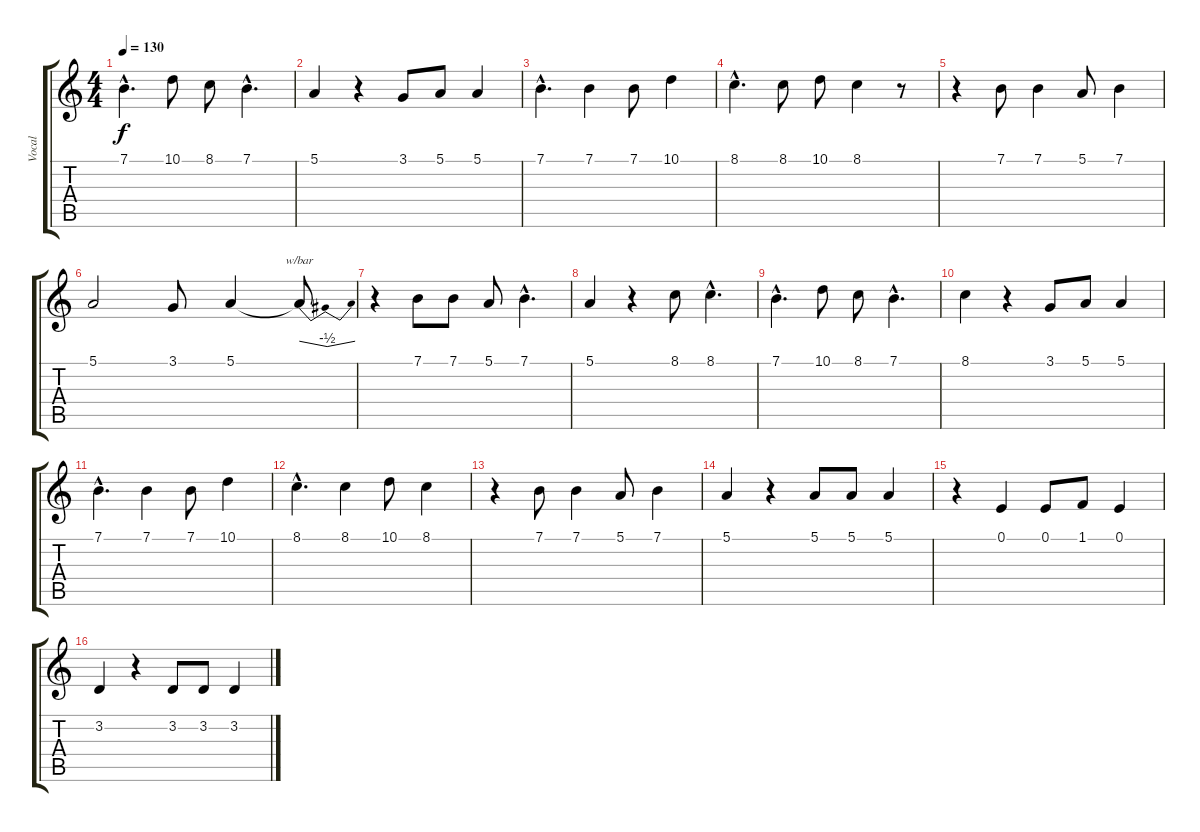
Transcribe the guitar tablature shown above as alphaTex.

\track ("Vocal" "Vocal") {instrument violin}
\staff {score tabs}
\tuning (E4 B3 G3 D3 A2 E2) {hide}
\ts (4 4)
\tempo 130
\clef g2
\ks c
7.1{hac}.4{d dy f} 10.1.8 8.1.8 7.1{hac}.4{d} |
5.1.4 r.4 3.1.8 5.1.8 5.1.4 |
7.1{hac}.4{d} 7.1.4 7.1.8 10.1.4 |
8.1{hac}.4{d} 8.1.8 10.1.8 8.1.4 r.8 |
r.4 7.1.8 7.1.4 5.1.8 7.1.4 |
5.1.2 3.1.8 5.1.4 5.1{t}.8{tbe (dip default 0 0 30 -2 60 0)} |
r.4 7.1.8 7.1.8 5.1.8 7.1{hac}.4{d} |
5.1.4 r.4 8.1.8 8.1{hac}.4{d} |
7.1{hac}.4{d} 10.1.8 8.1.8 7.1{hac}.4{d} |
8.1.4 r.4 3.1.8 5.1.8 5.1.4 |
7.1{hac}.4{d} 7.1.4 7.1.8 10.1.4 |
8.1{hac}.4{d} 8.1.4 10.1.8 8.1.4 |
r.4 7.1.8 7.1.4 5.1.8 7.1.4 |
5.1.4 r.4 5.1.8 5.1.8 5.1.4 |
r.4 0.1.4 0.1.8 1.1.8 0.1.4 |
3.2.4 r.4 3.2.8 3.2.8 3.2.4
